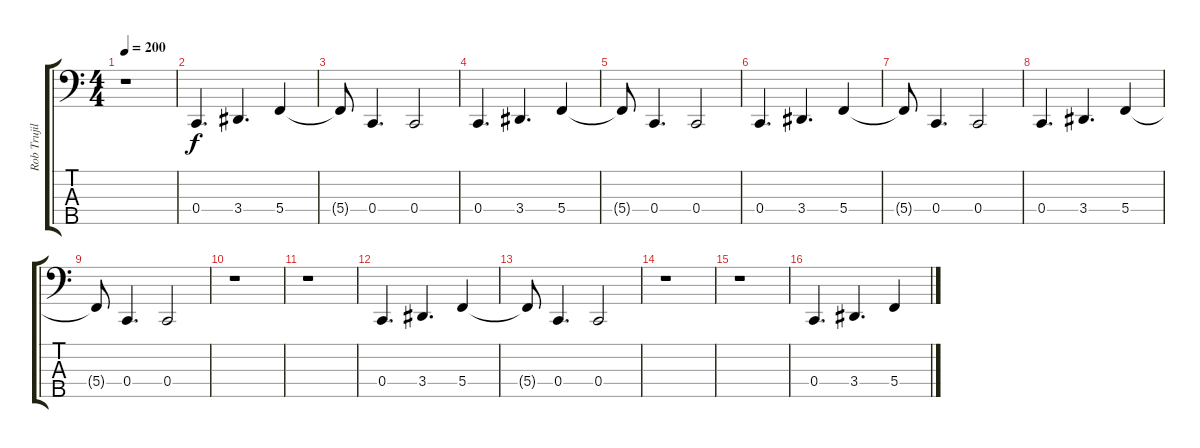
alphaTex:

\track ("Rob Trujillo" "Rob Trujil") {instrument electricbassfinger}
\staff {score tabs}
\tuning (Eb2 Bb1 F1 C1 G0) {hide}
\ts (4 4)
\tempo 200
\clef f4
\ks c
r.1{dy f} |
0.4.4{d} 3.4.4{d} 5.4.4 |
5.4{t}.8 0.4.4{d} 0.4.2 |
0.4.4{d} 3.4.4{d} 5.4.4 |
5.4{t}.8 0.4.4{d} 0.4.2 |
0.4.4{d} 3.4.4{d} 5.4.4 |
5.4{t}.8 0.4.4{d} 0.4.2 |
0.4.4{d} 3.4.4{d} 5.4.4 |
5.4{t}.8 0.4.4{d} 0.4.2 |
r.1 |
r.1 |
0.4.4{d} 3.4.4{d} 5.4.4 |
5.4{t}.8 0.4.4{d} 0.4.2 |
r.1 |
r.1 |
0.4.4{d} 3.4.4{d} 5.4.4
